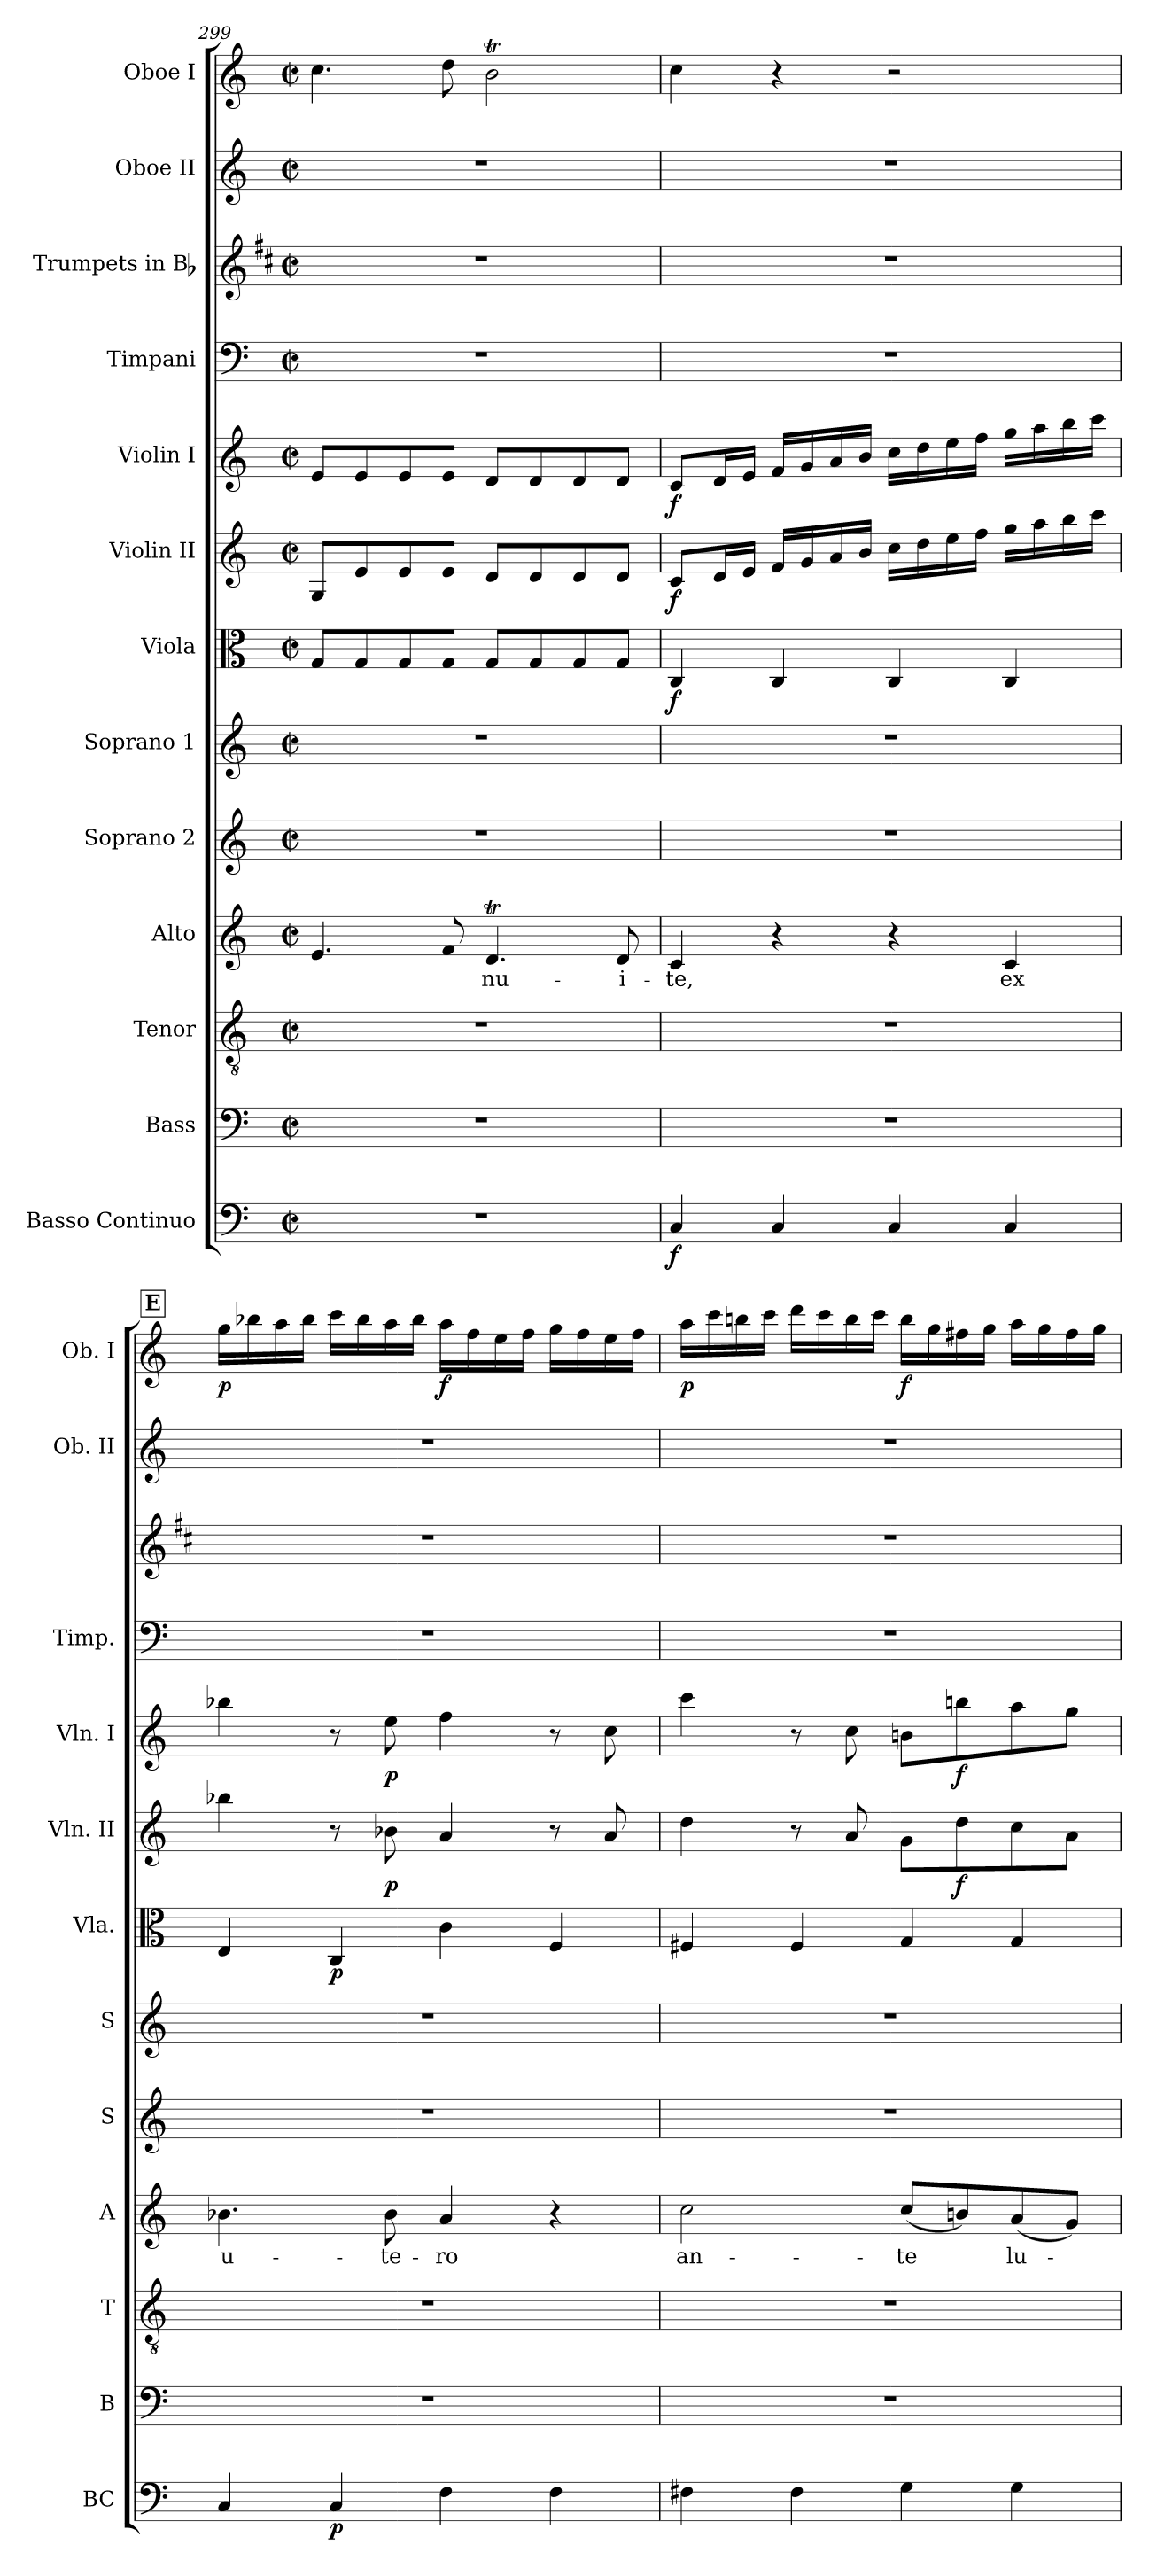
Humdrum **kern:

**kern	**dynam	**kern	**kern	**kern	**text	**kern	**kern	**kern	**dynam	**kern	**dynam	**kern	**dynam	**kern	**kern	**kern	**kern	**dynam
*part13	*part13	*part12	*part11	*part10	*part10	*part9	*part8	*part7	*part7	*part6	*part6	*part5	*part5	*part4	*part3	*part2	*part1	*part1
*staff13	*staff13	*staff12	*staff11	*staff10	*staff10	*staff9	*staff8	*staff7	*staff7	*staff6	*staff6	*staff5	*staff5	*staff4	*staff3	*staff2	*staff1	*staff1
*I"Basso Continuo	*	*I"Bass	*I"Tenor	*I"Alto	*	*I"Soprano 2	*I"Soprano 1	*I"Viola	*	*I"Violin II	*	*I"Violin I	*	*I"Timpani	*I"Trumpets in Bb	*I"Oboe II	*I"Oboe I	*
*I'BC	*	*I'B	*I'T	*I'A	*	*I'S	*I'S	*I'Vla.	*	*I'Vln. II	*	*I'Vln. I	*	*I'Timp.	*	*I'Ob. II	*I'Ob. I	*
*clefF4	*	*clefF4	*clefGv2	*clefG2	*	*clefG2	*clefG2	*clefC3	*	*clefG2	*	*clefG2	*	*clefF4	*clefG2	*clefG2	*clefG2	*
*	*	*	*	*	*	*	*	*	*	*	*	*	*	*	*ITrd1c2	*	*	*
*k[]	*	*k[]	*k[]	*k[]	*	*k[]	*k[]	*k[]	*	*k[]	*	*k[]	*	*k[]	*k[]	*k[]	*k[]	*
*C:	*	*C:	*C:	*C:	*	*C:	*C:	*C:	*	*C:	*	*C:	*	*C:	*C:	*C:	*C:	*
*M2/2	*	*M2/2	*M2/2	*M2/2	*	*M2/2	*M2/2	*M2/2	*	*M2/2	*	*M2/2	*	*M2/2	*M2/2	*M2/2	*M2/2	*
*met(c|)	*	*met(c|)	*met(c|)	*met(c|)	*	*met(c|)	*met(c|)	*met(c|)	*	*met(c|)	*	*met(c|)	*	*met(c|)	*met(c|)	*met(c|)	*met(c|)	*
=299	=299	=299	=299	=299	=299	=299	=299	=299	=299	=299	=299	=299	=299	=299	=299	=299	=299	=299
1r	.	1r	1r	4.e/	.	1r	1r	8G/L	.	8G/L	.	8e/L	.	1r	1r	1r	4.cc\	.
.	.	.	.	.	.	.	.	8G/	.	8e/	.	8e/	.	.	.	.	.	.
.	.	.	.	.	.	.	.	8G/	.	8e/	.	8e/	.	.	.	.	.	.
.	.	.	.	8f/	.	.	.	8G/J	.	8e/J	.	8e/J	.	.	.	.	8dd\	.
!	!	!	!	!	!LO:LY:b	!	!	!	!	!	!	!	!	!	!	!	!	!
.	.	.	.	4.dT/	-nu-	.	.	8G/L	.	8d/L	.	8d/L	.	.	.	.	2bt\	.
.	.	.	.	.	.	.	.	8G/	.	8d/	.	8d/	.	.	.	.	.	.
.	.	.	.	.	.	.	.	8G/	.	8d/	.	8d/	.	.	.	.	.	.
!	!	!	!	!	!LO:LY:b	!	!	!	!	!	!	!	!	!	!	!	!	!
.	.	.	.	8d/	-i-	.	.	8G/J	.	8d/J	.	8d/J	.	.	.	.	.	.
=300	=300	=300	=300	=300	=300	=300	=300	=300	=300	=300	=300	=300	=300	=300	=300	=300	=300	=300
!	!LO:DY:b	!	!	!	!LO:LY:b	!	!	!	!LO:DY:b	!	!LO:DY:b	!	!LO:DY:b	!	!	!	!	!
4C/	f	1r	1r	4c/	-te,	1r	1r	4C/	f	8c/L	f	8c/L	f	1r	1r	1r	4cc\	.
.	.	.	.	.	.	.	.	.	.	16d/L	.	16d/L	.	.	.	.	.	.
.	.	.	.	.	.	.	.	.	.	16e/JJ	.	16e/JJ	.	.	.	.	.	.
4C/	.	.	.	4r	.	.	.	4C/	.	16f/LL	.	16f/LL	.	.	.	.	4r	.
.	.	.	.	.	.	.	.	.	.	16g/	.	16g/	.	.	.	.	.	.
.	.	.	.	.	.	.	.	.	.	16a/	.	16a/	.	.	.	.	.	.
.	.	.	.	.	.	.	.	.	.	16b/JJ	.	16b/JJ	.	.	.	.	.	.
4C/	.	.	.	4r	.	.	.	4C/	.	16cc\LL	.	16cc\LL	.	.	.	.	2r	.
.	.	.	.	.	.	.	.	.	.	16dd\	.	16dd\	.	.	.	.	.	.
.	.	.	.	.	.	.	.	.	.	16ee\	.	16ee\	.	.	.	.	.	.
.	.	.	.	.	.	.	.	.	.	16ff\JJ	.	16ff\JJ	.	.	.	.	.	.
!	!	!	!	!	!LO:LY:b	!	!	!	!	!	!	!	!	!	!	!	!	!
4C/	.	.	.	4c/	ex	.	.	4C/	.	16gg\LL	.	16gg\LL	.	.	.	.	.	.
.	.	.	.	.	.	.	.	.	.	16aa\	.	16aa\	.	.	.	.	.	.
.	.	.	.	.	.	.	.	.	.	16bb\	.	16bb\	.	.	.	.	.	.
.	.	.	.	.	.	.	.	.	.	16ccc\JJ	.	16ccc\JJ	.	.	.	.	.	.
!!LO:PB:g=z
!!LO:REH:place=s1:a:B:fs=14:t=E
=301	=301	=301	=301	=301	=301	=301	=301	=301	=301	=301	=301	=301	=301	=301	=301	=301	=301	=301
!	!	!	!	!	!LO:LY:b	!	!	!	!	!	!	!	!	!	!	!	!	!LO:DY:b
4C/	.	1r	1r	4.b-X\	u-	1r	1r	4E/	.	4bb-X\	.	4bb-X\	.	1r	1r	1r	16gg\LL	p
.	.	.	.	.	.	.	.	.	.	.	.	.	.	.	.	.	16bb-X\	.
.	.	.	.	.	.	.	.	.	.	.	.	.	.	.	.	.	16aa\	.
.	.	.	.	.	.	.	.	.	.	.	.	.	.	.	.	.	16bb-\JJ	.
!	!LO:DY:b	!	!	!	!	!	!	!	!LO:DY:b	!	!	!	!	!	!	!	!	!
4C/	p	.	.	.	.	.	.	4C/	p	8r	.	8r	.	.	.	.	16ccc\LL	.
.	.	.	.	.	.	.	.	.	.	.	.	.	.	.	.	.	16bb-\	.
!	!	!	!	!	!LO:LY:b	!	!	!	!	!	!LO:DY:b	!	!LO:DY:b	!	!	!	!	!
.	.	.	.	8b-\	-te-	.	.	.	.	8b-X\	p	8ee\	p	.	.	.	16aa\	.
.	.	.	.	.	.	.	.	.	.	.	.	.	.	.	.	.	16bb-\JJ	.
!	!	!	!	!	!LO:LY:b	!	!	!	!	!	!	!	!	!	!	!	!	!LO:DY:b
4F\	.	.	.	4a/	-ro	.	.	4c\	.	4a/	.	4ff\	.	.	.	.	16aa\LL	f
.	.	.	.	.	.	.	.	.	.	.	.	.	.	.	.	.	16ff\	.
.	.	.	.	.	.	.	.	.	.	.	.	.	.	.	.	.	16ee\	.
.	.	.	.	.	.	.	.	.	.	.	.	.	.	.	.	.	16ff\JJ	.
4F\	.	.	.	4r	.	.	.	4F/	.	8r	.	8r	.	.	.	.	16gg\LL	.
.	.	.	.	.	.	.	.	.	.	.	.	.	.	.	.	.	16ff\	.
.	.	.	.	.	.	.	.	.	.	8a/	.	8cc\	.	.	.	.	16ee\	.
.	.	.	.	.	.	.	.	.	.	.	.	.	.	.	.	.	16ff\JJ	.
=302	=302	=302	=302	=302	=302	=302	=302	=302	=302	=302	=302	=302	=302	=302	=302	=302	=302	=302
!	!	!	!	!	!LO:LY:b	!	!	!	!	!	!	!	!	!	!	!	!	!LO:DY:b
4F#X\	.	1r	1r	2cc\	an-	1r	1r	4F#X/	.	4dd\	.	4ccc\	.	1r	1r	1r	16aa\LL	p
.	.	.	.	.	.	.	.	.	.	.	.	.	.	.	.	.	16ccc\	.
.	.	.	.	.	.	.	.	.	.	.	.	.	.	.	.	.	16bbn\	.
.	.	.	.	.	.	.	.	.	.	.	.	.	.	.	.	.	16ccc\JJ	.
4F#\	.	.	.	.	.	.	.	4F#/	.	8r	.	8r	.	.	.	.	16ddd\LL	.
.	.	.	.	.	.	.	.	.	.	.	.	.	.	.	.	.	16ccc\	.
.	.	.	.	.	.	.	.	.	.	8a/	.	8cc\	.	.	.	.	16bb\	.
.	.	.	.	.	.	.	.	.	.	.	.	.	.	.	.	.	16ccc\JJ	.
!	!	!	!	!	!LO:LY:b	!	!	!	!	!	!	!	!	!	!	!	!	!LO:DY:b
4G\	.	.	.	(<8cc/L	-te	.	.	4G/	.	8g\L	.	8bni\L	.	.	.	.	16bb\LL	f
.	.	.	.	.	.	.	.	.	.	.	.	.	.	.	.	.	16gg\	.
!	!	!	!	!	!	!	!	!	!	!	!LO:DY:b	!	!LO:DY:b	!	!	!	!	!
.	.	.	.	8bni/)	.	.	.	.	.	8dd\	f	8bbni\	f	.	.	.	16ff#X\	.
.	.	.	.	.	.	.	.	.	.	.	.	.	.	.	.	.	16gg\JJ	.
!	!	!	!	!	!LO:LY:b	!	!	!	!	!	!	!	!	!	!	!	!	!
4G\	.	.	.	(<8a/	lu-	.	.	4G/	.	8cc\	.	8aa\	.	.	.	.	16aa\LL	.
.	.	.	.	.	.	.	.	.	.	.	.	.	.	.	.	.	16gg\	.
.	.	.	.	8g/J)	.	.	.	.	.	8a\J	.	8gg\J	.	.	.	.	16ff#\	.
.	.	.	.	.	.	.	.	.	.	.	.	.	.	.	.	.	16gg\JJ	.
=	=	=	=	=	=	=	=	=	=	=	=	=	=	=	=	=	=	=
*-	*-	*-	*-	*-	*-	*-	*-	*-	*-	*-	*-	*-	*-	*-	*-	*-	*-	*-
